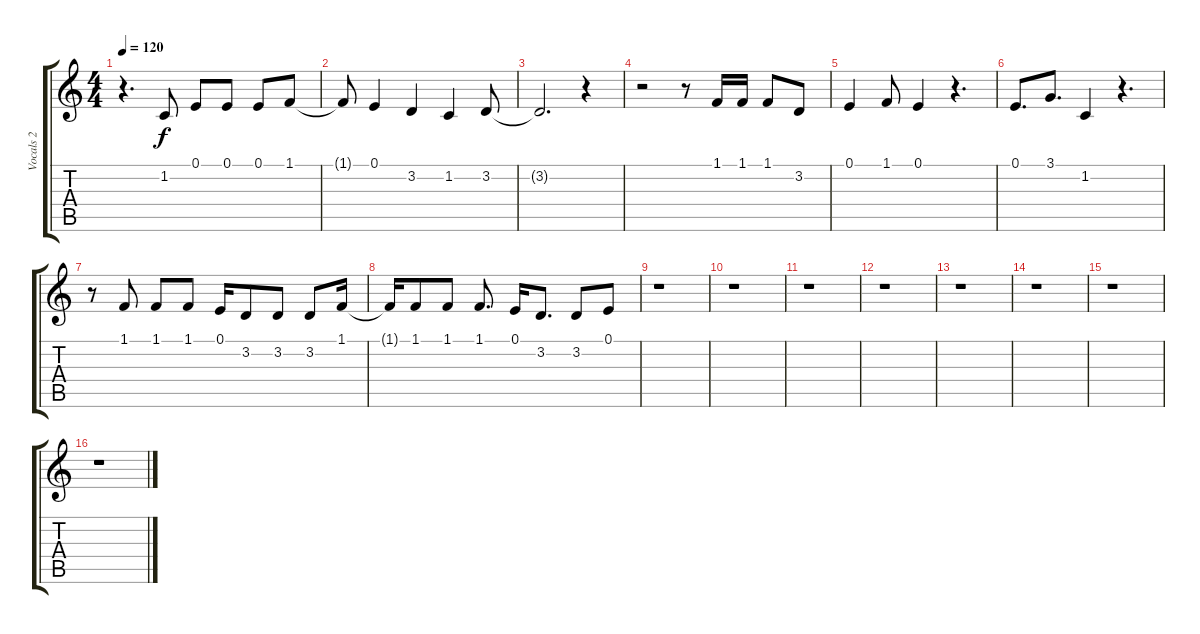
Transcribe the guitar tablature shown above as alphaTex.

\track ("Vocals 2" "Vocals 2") {instrument oboe}
\staff {score tabs}
\tuning (E4 B3 G3 D3 A2 E2) {hide}
\ts (4 4)
\tempo 120
\clef g2
\ks c
r.4{d dy f} 1.2.8 0.1.8 0.1.8 0.1.8 1.1.8 |
1.1{t}.8 0.1.4 3.2.4 1.2.4 3.2.8 |
3.2{t}.2{d} r.4 |
r.2 r.8 1.1.16 1.1.16 1.1.8 3.2.8 |
0.1.4 1.1.8 0.1.4 r.4{d} |
0.1.8{d} 3.1.8{d} 1.2.4 r.4{d} |
r.8 1.1.8 1.1.8 1.1.8 0.1.16 3.2.8 3.2.8 3.2.8 1.1.16 |
1.1{t}.16 1.1.8 1.1.8 1.1.8{d} 0.1.16 3.2.8{d} 3.2.8 0.1.8 |
r.1 |
r.1 |
r.1 |
r.1 |
r.1 |
r.1 |
r.1 |
r.1
